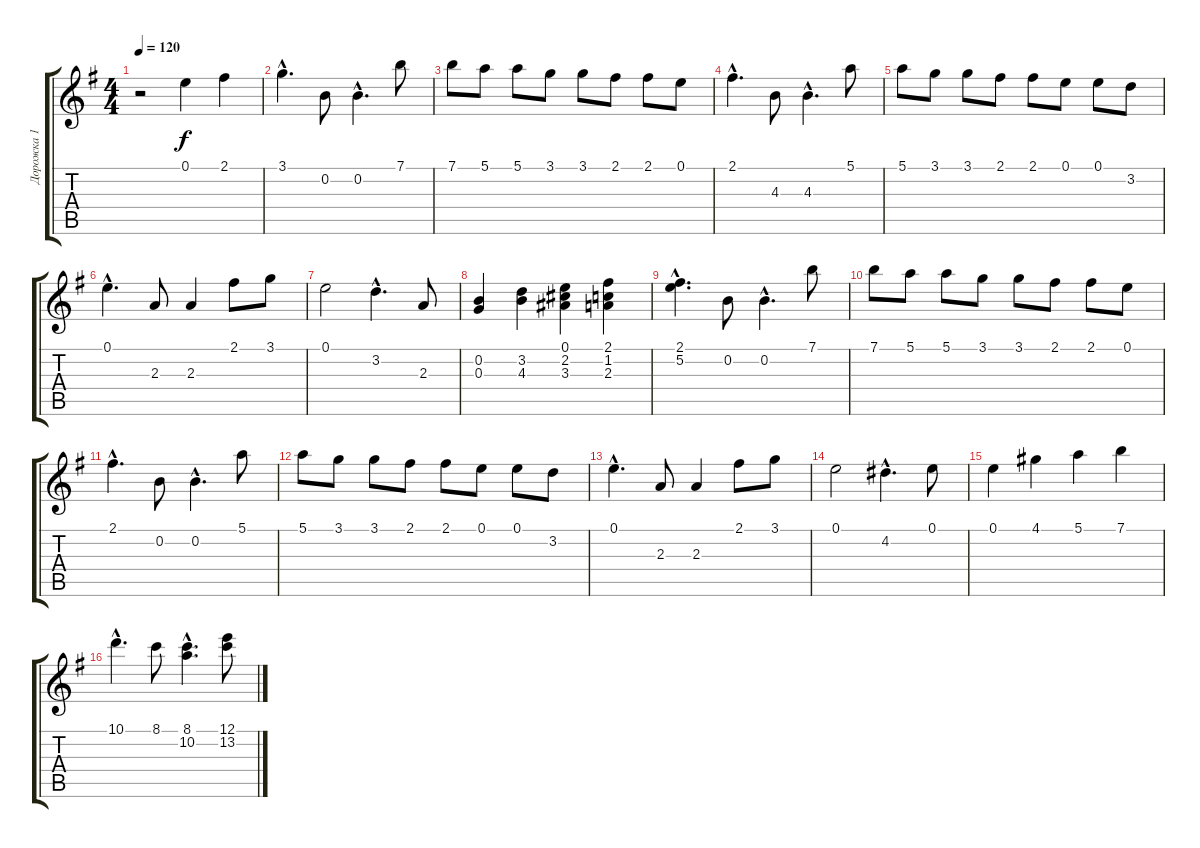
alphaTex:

\track ("Дорожка 1" "Дорожка 1") {instrument acousticguitarnylon}
\staff {score tabs}
\tuning (E4 B3 G3 D3 A2 E2) {hide}
\ts (4 4)
\tempo 120
\clef g2
\ks g
r.2{dy f instrument acousticguitarnylon} 0.1.4 2.1.4 |
3.1{hac}.4{d} 0.2.8 0.2{hac}.4{d} 7.1.8 |
7.1.8 5.1.8 5.1.8 3.1.8 3.1.8 2.1.8 2.1.8 0.1.8 |
2.1{hac}.4{d} 4.3.8 4.3{hac}.4{d} 5.1.8 |
5.1.8 3.1.8 3.1.8 2.1.8 2.1.8 0.1.8 0.1.8 3.2.8 |
0.1{hac}.4{d} 2.3.8 2.3.4 2.1.8 3.1.8 |
0.1.2 3.2{hac}.4{d} 2.3.8 |
(0.2 0.3).4 (3.2 4.3).4 (0.1 2.2 3.3).4 (2.1 1.2 2.3).4 |
(2.1{hac} 5.2{hac}).4{d} 0.2.8 0.2{hac}.4{d} 7.1.8 |
7.1.8 5.1.8 5.1.8 3.1.8 3.1.8 2.1.8 2.1.8 0.1.8 |
2.1{hac}.4{d} 0.2.8 0.2{hac}.4{d} 5.1.8 |
5.1.8 3.1.8 3.1.8 2.1.8 2.1.8 0.1.8 0.1.8 3.2.8 |
0.1{hac}.4{d} 2.3.8 2.3.4 2.1.8 3.1.8 |
0.1.2 4.2{hac}.4{d} 0.1.8 |
0.1.4 4.1.4 5.1.4 7.1.4 |
10.1{hac}.4{d} 8.1.8 (8.1{hac} 10.2{hac}).4{d} (12.1 13.2).8
